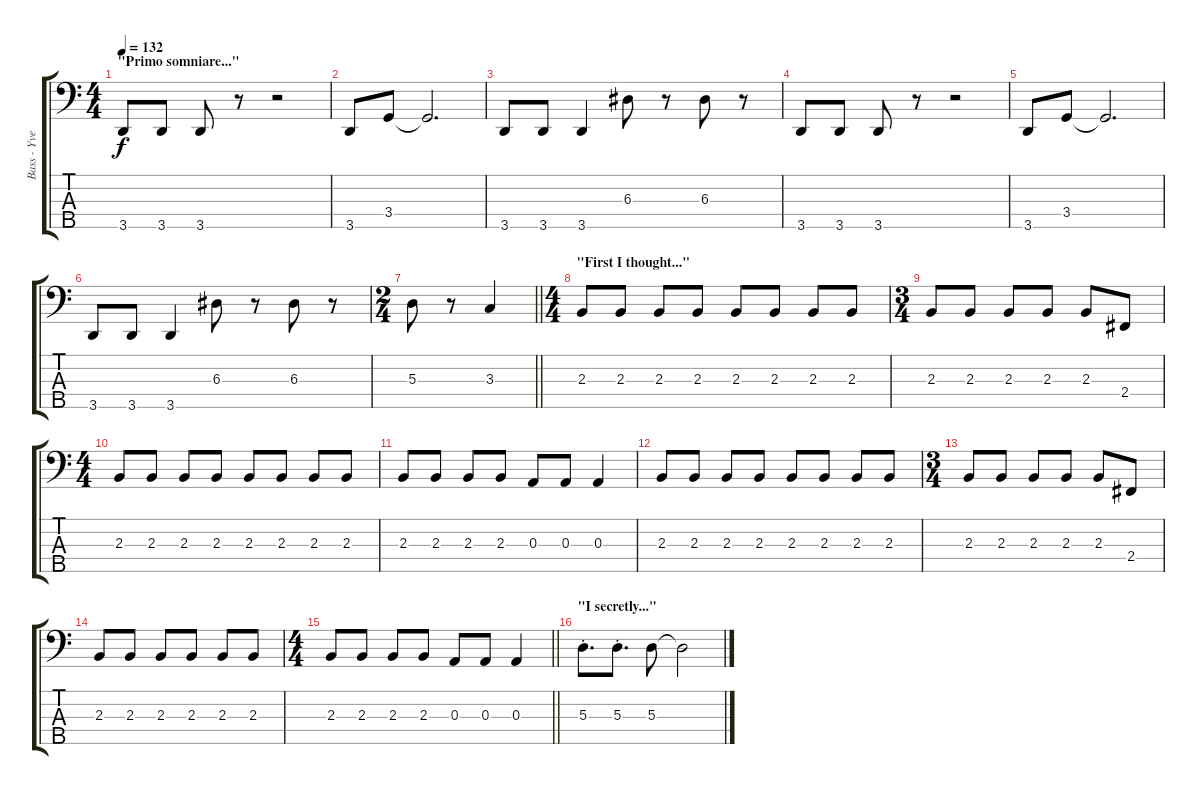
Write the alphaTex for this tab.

\track ("Bass - Yves" "Bass - Yve") {instrument electricbasspick}
\staff {score tabs}
\tuning (G2 D2 A1 E1 B0) {hide}
\ts (4 4)
\section ("" "\"Primo somniare...\"")
\tempo 132
\clef f4
\ks c
3.5.8{dy f} 3.5.8 3.5.8 r.8 r.2 |
3.5.8 3.4.8 3.4{t}.2{d} |
3.5.8 3.5.8 3.5.4 6.3.8 r.8 6.3.8 r.8 |
3.5.8 3.5.8 3.5.8 r.8 r.2 |
3.5.8 3.4.8 3.4{t}.2{d} |
3.5.8 3.5.8 3.5.4 6.3.8 r.8 6.3.8 r.8 |
\ts (2 4)
\barLineRight lightlight
5.3.8 r.8 3.3.4 |
\ts (4 4)
\section ("" "\"First I thought...\"")
2.3.8 2.3.8 2.3.8 2.3.8 2.3.8 2.3.8 2.3.8 2.3.8 |
\ts (3 4)
2.3.8 2.3.8 2.3.8 2.3.8 2.3.8 2.4.8 |
\ts (4 4)
2.3.8 2.3.8 2.3.8 2.3.8 2.3.8 2.3.8 2.3.8 2.3.8 |
2.3.8 2.3.8 2.3.8 2.3.8 0.3.8 0.3.8 0.3.4 |
2.3.8 2.3.8 2.3.8 2.3.8 2.3.8 2.3.8 2.3.8 2.3.8 |
\ts (3 4)
2.3.8 2.3.8 2.3.8 2.3.8 2.3.8 2.4.8 |
2.3.8 2.3.8 2.3.8 2.3.8 2.3.8 2.3.8 |
\ts (4 4)
\barLineRight lightlight
2.3.8 2.3.8 2.3.8 2.3.8 0.3.8 0.3.8 0.3.4 |
\section ("" "\"I secretly...\"")
5.3{st}.8{d} 5.3{st}.8{d} 5.3.8 5.3{t}.2
